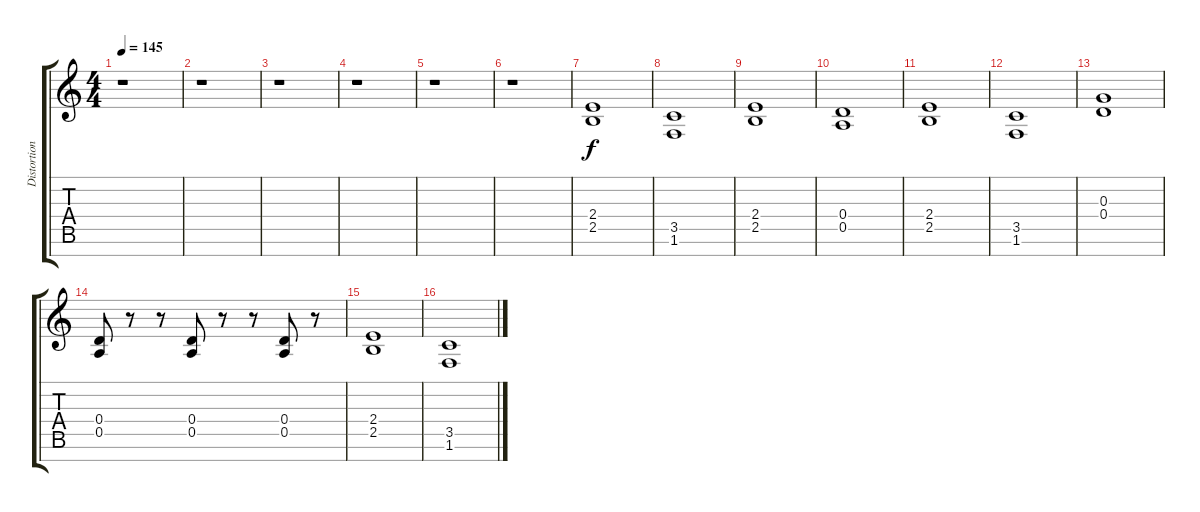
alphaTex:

\track ("Distortion" "Distortion") {instrument distortionguitar}
\staff {score tabs}
\tuning (E4 B3 G3 D3 A2 E2 B1) {hide}
\ts (4 4)
\tempo 145
\clef g2
\ks c
r.1{dy f} |
r.1 |
r.1 |
r.1 |
r.1 |
r.1 |
(2.4 2.5).1 |
(3.5 1.6).1 |
(2.4 2.5).1 |
(0.4 0.5).1 |
(2.4 2.5).1 |
(3.5 1.6).1 |
(0.3 0.4).1 |
(0.4 0.5).8 r.8 r.8 (0.4 0.5).8 r.8 r.8 (0.4 0.5).8 r.8 |
(2.4 2.5).1 |
(3.5 1.6).1
